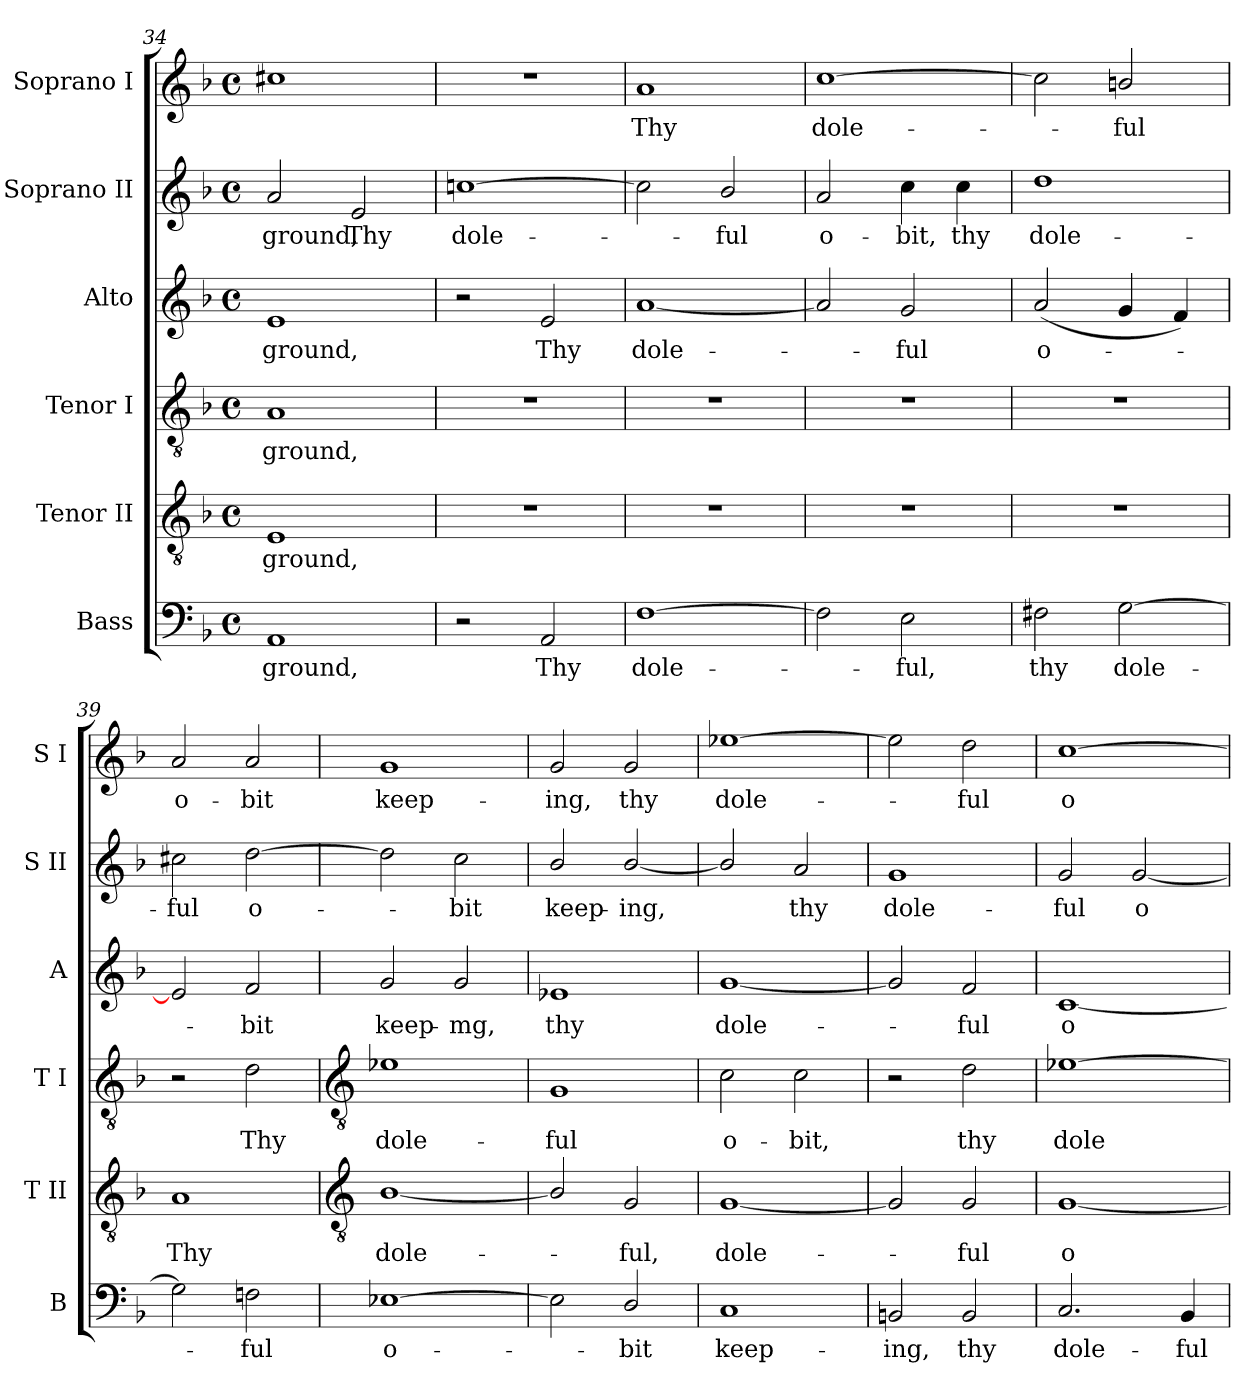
**kern	**text	**kern	**text	**kern	**text	**kern	**text	**kern	**text	**kern	**text
*part6	*part6	*part5	*part5	*part4	*part4	*part3	*part3	*part2	*part2	*part1	*part1
*staff6	*staff6	*staff5	*staff5	*staff4	*staff4	*staff3	*staff3	*staff2	*staff2	*staff1	*staff1
*I"Bass	*	*I"Tenor II	*	*I"Tenor I	*	*I"Alto	*	*I"Soprano II	*	*I"Soprano I	*
*I'B	*	*I'T II	*	*I'T I	*	*I'A	*	*I'S II	*	*I'S I	*
*clefF4	*	*clefGv2	*	*clefGv2	*	*clefG2	*	*clefG2	*	*clefG2	*
*k[b-]	*	*k[b-]	*	*k[b-]	*	*k[b-]	*	*k[b-]	*	*k[b-]	*
*F:	*	*F:	*	*F:	*	*F:	*	*F:	*	*F:	*
*M4/4	*	*M4/4	*	*M4/4	*	*M4/4	*	*M4/4	*	*M4/4	*
*met(c)	*	*met(c)	*	*met(c)	*	*met(c)	*	*met(c)	*	*met(c)	*
=34	=34	=34	=34	=34	=34	=34	=34	=34	=34	=34	=34
!	!LO:LY:b	!	!LO:LY:b	!	!LO:LY:b	!	!LO:LY:b	!	!LO:LY:b	!	!
1AA	ground,	1E	ground,	1A	ground,	1e	ground,	2a	ground,	1cc#X	.
!	!	!	!	!	!	!	!	!	!LO:LY:b	!	!
.	.	.	.	.	.	.	.	2e	Thy	.	.
=35	=35	=35	=35	=35	=35	=35	=35	=35	=35	=35	=35
!	!	!	!	!	!	!	!	!	!LO:LY:b	!	!
2r	.	1r	.	1r	.	2r	.	[1ccn	dole-	1r	.
!	!LO:LY:b	!	!	!	!	!	!LO:LY:b	!	!	!	!
2AA	Thy	.	.	.	.	2e	Thy	.	.	.	.
=36	=36	=36	=36	=36	=36	=36	=36	=36	=36	=36	=36
!	!LO:LY:b	!	!	!	!	!	!LO:LY:b	!	!	!	!LO:LY:b
[1F	dole-	1r	.	1r	.	[1a	dole-	2cc]	.	1a	Thy
!	!	!	!	!	!	!	!	!	!LO:LY:b	!	!
.	.	.	.	.	.	.	.	2b-/	ful	.	.
=37	=37	=37	=37	=37	=37	=37	=37	=37	=37	=37	=37
!	!	!	!	!	!	!	!	!	!LO:LY:b	!	!LO:LY:b
2F]	.	1r	.	1r	.	2a]	.	2a	o-	[1cc	dole-
!	!LO:LY:b	!	!	!	!	!	!LO:LY:b	!	!LO:LY:b	!	!
2E	ful,	.	.	.	.	2g	ful	4cc	-bit,	.	.
!	!	!	!	!	!	!	!	!	!LO:LY:b	!	!
.	.	.	.	.	.	.	.	4cc	thy	.	.
=38	=38	=38	=38	=38	=38	=38	=38	=38	=38	=38	=38
!	!LO:LY:b	!	!	!	!	!	!LO:LY:b	!	!LO:LY:b	!	!
2F#X	thy	1r	.	1r	.	(<2a	o-	1dd	dole-	2cc]	.
!	!LO:LY:b	!	!	!	!	!	!	!	!	!	!LO:LY:b
[2G	dole-	.	.	.	.	4g	.	.	.	2bn/	ful
.	.	.	.	.	.	4f)	.	.	.	.	.
=39	=39	=39	=39	=39	=39	=39	=39	=39	=39	=39	=39
!	!	!	!LO:LY:b	!	!	!	!	!	!LO:LY:b	!	!LO:LY:b
2G]	.	1A	Thy	2r	.	2e]	.	2cc#X	-ful	2a	o-
!	!LO:LY:b	!	!	!	!LO:LY:b	!	!LO:LY:b	!	!LO:LY:b	!	!LO:LY:b
2Fn	ful	.	.	2d	Thy	2f	bit	[2dd	o-	2a	-bit
!!LO:LB:g=z
=40	=40	=40	=40	=40	=40	=40	=40	=40	=40	=40	=40
*	*	*clefGv2	*	*clefGv2	*	*	*	*	*	*	*
!	!LO:LY:b	!	!LO:LY:b	!	!LO:LY:b	!	!LO:LY:b	!	!	!	!LO:LY:b
[1E-X	o-	[1B-/	dole-	1e-X	dole-	2g	keep-	2dd]	.	1g	keep-
!	!	!	!	!	!	!	!LO:LY:b	!	!LO:LY:b	!	!
.	.	.	.	.	.	2g	-mg,	2cc	bit	.	.
=41	=41	=41	=41	=41	=41	=41	=41	=41	=41	=41	=41
!	!	!	!	!	!LO:LY:b	!	!LO:LY:b	!	!LO:LY:b	!	!LO:LY:b
2E-]	.	2B-/]	.	1G	-ful	1e-X	thy	2b-/	keep-	2g	-ing,
!	!LO:LY:b	!	!LO:LY:b	!	!	!	!	!	!LO:LY:b	!	!LO:LY:b
2D/	bit	2G	ful,	.	.	.	.	[2b-/	-ing,	2g	thy
=42	=42	=42	=42	=42	=42	=42	=42	=42	=42	=42	=42
!	!LO:LY:b	!	!LO:LY:b	!	!LO:LY:b	!	!LO:LY:b	!	!	!	!LO:LY:b
1C	keep-	[1G	dole-	2c	o-	[1g	dole-	2b-/]	.	[1ee-X	dole-
!	!	!	!	!	!LO:LY:b	!	!	!	!LO:LY:b	!	!
.	.	.	.	2c	-bit,	.	.	2a	thy	.	.
=43	=43	=43	=43	=43	=43	=43	=43	=43	=43	=43	=43
!	!LO:LY:b	!	!	!	!	!	!	!	!LO:LY:b	!	!
2BBn	-ing,	2G]	.	2r	.	2g]	.	1g	dole-	2ee-]	.
!	!LO:LY:b	!	!LO:LY:b	!	!LO:LY:b	!	!LO:LY:b	!	!	!	!LO:LY:b
2BB	thy	2G	ful	2d	thy	2f	ful	.	.	2dd	ful
=44	=44	=44	=44	=44	=44	=44	=44	=44	=44	=44	=44
!	!LO:LY:b	!	!LO:LY:b	!	!LO:LY:b	!	!LO:LY:b	!	!LO:LY:b	!	!LO:LY:b
2.C	dole-	[1G	o-	[1e-X	dole-	[1c	o-	2g	-ful	[1cc	o-
!	!	!	!	!	!	!	!	!	!LO:LY:b	!	!
.	.	.	.	.	.	.	.	[2g	o-	.	.
!	!LO:LY:b	!	!	!	!	!	!	!	!	!	!
4BB-	-ful	.	.	.	.	.	.	.	.	.	.
=	=	=	=	=	=	=	=	=	=	=	=
*-	*-	*-	*-	*-	*-	*-	*-	*-	*-	*-	*-
